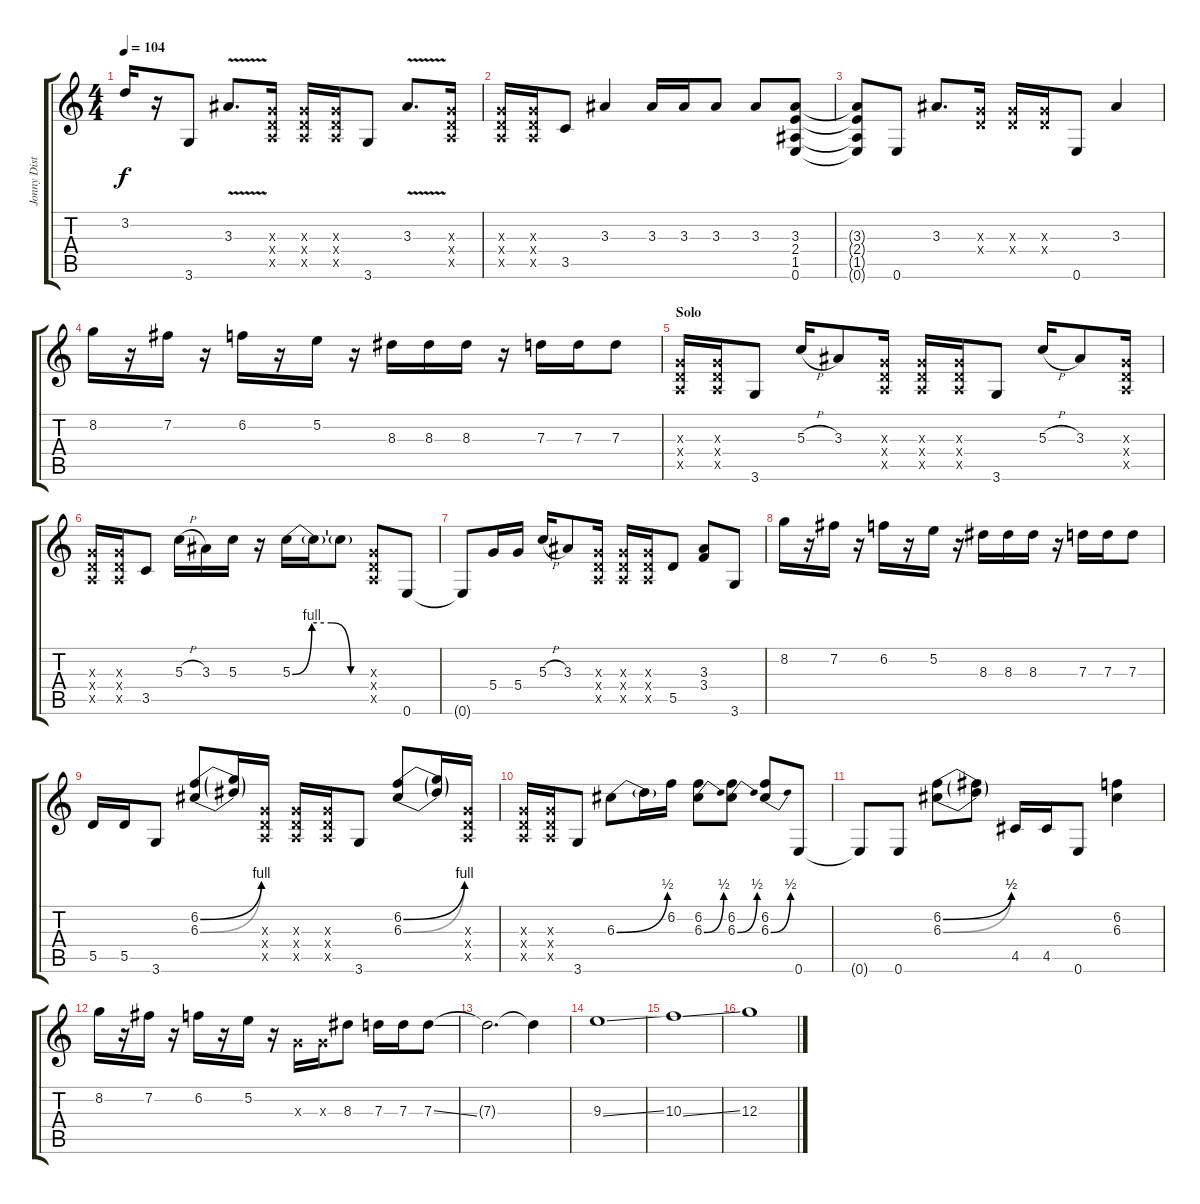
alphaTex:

\track ("Jonny Distorted" "Jonny Dist") {instrument distortionguitar}
\staff {score tabs}
\tuning (E4 B3 G3 D3 A2 E2) {hide}
\ts (4 4)
\tempo 104
\clef g2
\ks c
3.2.16{dy f} r.16 3.6.8 3.3{v}.8{d} (0.3{x} 0.4{x} 0.5{x}).16 (0.3{x} 0.4{x} 0.5{x}).16 (0.3{x} 0.4{x} 0.5{x}).16 3.6.8 3.3{v}.8{d} (0.3{x} 0.4{x} 0.5{x}).16 |
(0.3{x} 0.4{x} 0.5{x}).16 (0.3{x} 0.4{x} 0.5{x}).16 3.5.8 3.3.4 3.3.16 3.3.16 3.3.8 3.3.8 (3.3 2.4 1.5 0.6).8 |
(3.3{t} 2.4{t} 1.5{t} 0.6{t}).8 0.6.8 3.3.8{d} (0.3{x} 0.4{x}).16 (0.3{x} 0.4{x}).16 (0.3{x} 0.4{x}).16 0.6.8 3.3.4 |
8.2.16 r.16 7.2.16 r.16 6.2.16 r.16 5.2.16 r.16 8.3.16 8.3.16 8.3.16 r.16 7.3.16 7.3.16 7.3.8 |
\section ("" "Solo")
(0.3{x} 0.4{x} 0.5{x}).16 (0.3{x} 0.4{x} 0.5{x}).16 3.6.8 5.3{h}.16 3.3.8 (0.3{x} 0.4{x} 0.5{x}).16 (0.3{x} 0.4{x} 0.5{x}).16 (0.3{x} 0.4{x} 0.5{x}).16 3.6.8 5.3{h}.16 3.3.8 (0.3{x} 0.4{x} 0.5{x}).16 |
(0.3{x} 0.4{x} 0.5{x}).16 (0.3{x} 0.4{x} 0.5{x}).16 3.5.8 5.3{h}.16 3.3.16 5.3.16 r.16 5.3{be (custom 0 0 15 4 30 4 45 0 60 0)}.16 5.3{t}.16 5.3{t}.8 (0.3{x} 0.4{x} 0.5{x}).8 0.6.8 |
0.6{t}.8 5.4.16 5.4.16 5.3{h}.16 3.3.8 (0.3{x} 0.4{x} 0.5{x}).16 (0.3{x} 0.4{x} 0.5{x}).16 (0.3{x} 0.4{x} 0.5{x}).16 5.5.8 (3.3 3.4).8 3.6.8 |
8.2.16 r.16 7.2.16 r.16 6.2.16 r.16 5.2.16 r.16 8.3.16 8.3.16 8.3.16 r.16 7.3.16 7.3.16 7.3.8 |
5.5.16 5.5.16 3.6.8 (6.2{be (bend 0 0 60 4)} 6.3{be (bend 0 0 60 4)}).8 (6.2{t} 6.3{t}).16 (0.3{x} 0.4{x} 0.5{x}).16 (0.3{x} 0.4{x} 0.5{x}).16 (0.3{x} 0.4{x} 0.5{x}).16 3.6.8 (6.2{be (bend 0 0 60 4)} 6.3{be (bend 0 0 60 4)}).8 (6.2{t} 6.3{t}).16 (0.3{x} 0.4{x} 0.5{x}).16 |
(0.3{x} 0.4{x} 0.5{x}).16 (0.3{x} 0.4{x} 0.5{x}).16 3.6.8 6.3{be (bend 0 0 60 2)}.8 6.3{t}.16 6.2.16 (6.2 6.3{be (bend 0 0 60 2)}).8 (6.2 6.3{be (bend 0 0 60 2)}).8 (6.2 6.3{be (bend 0 0 60 2)}).8 0.6.8 |
0.6{t}.8 0.6.8 (6.2{be (bend 0 0 60 2)} 6.3{be (bend 0 0 60 2)}).8 (6.2{t} 6.3{t}).8 4.5.16 4.5.16 0.6.8 (6.2 6.3).4 |
8.2.16 r.16 7.2.16 r.16 6.2.16 r.16 5.2.16 r.16 0.3{x}.16 0.3{x}.16 8.3.8 7.3.16 7.3.16 7.3{ss}.8 |
7.3{t}.2{d} 7.3{t}.4 |
9.3{ss}.1 |
10.3{ss}.1 |
12.3{ss}.1
